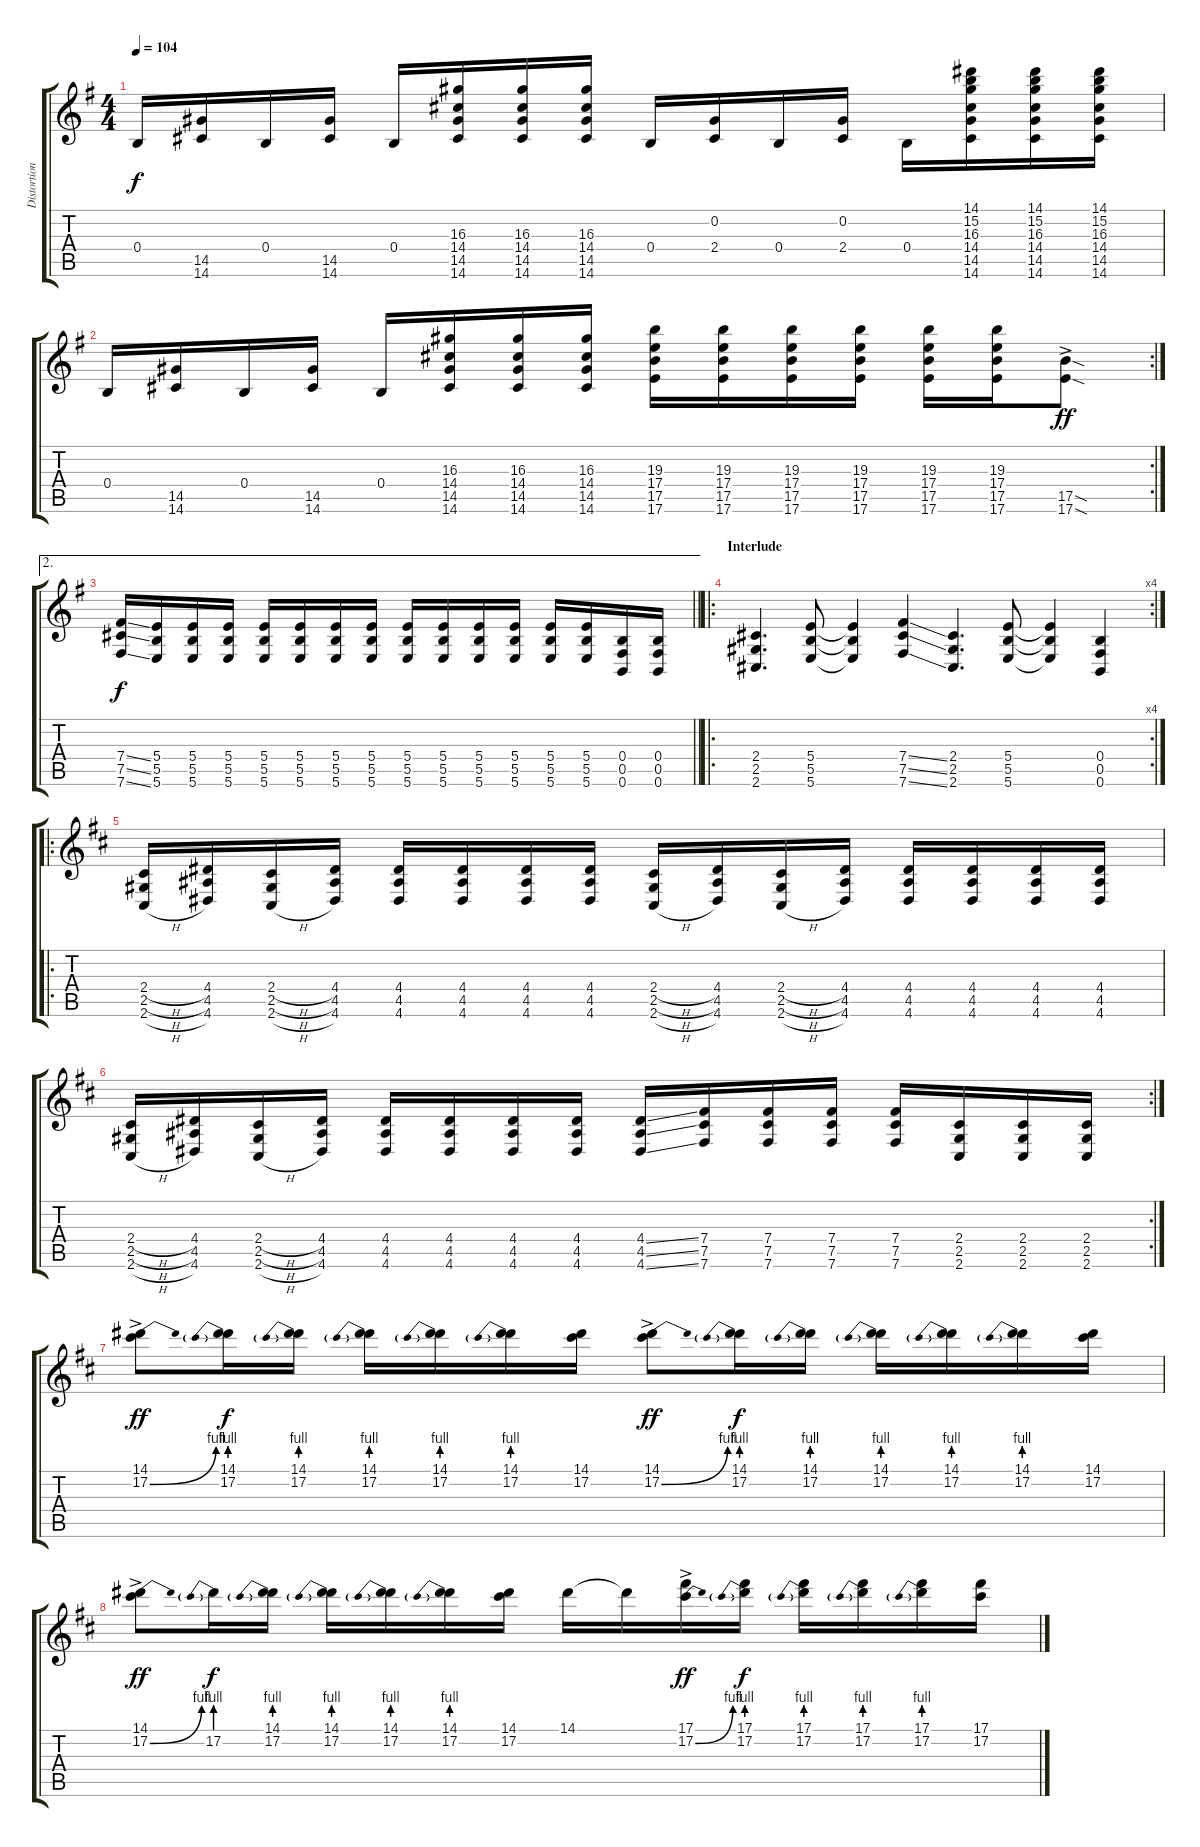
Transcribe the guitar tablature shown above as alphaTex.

\track ("Distortion" "Distortion") {instrument distortionguitar}
\staff {score tabs}
\tuning (Db4 Ab3 E3 B2 Gb2 B1) {hide}
\ts (4 4)
\tempo 104
\clef g2
\ks g
0.4.16{dy f} (14.5 14.6).16 0.4.16 (14.5 14.6).16 0.4.16 (16.3 14.4 14.5 14.6).16 (16.3 14.4 14.5 14.6).16 (16.3 14.4 14.5 14.6).16 0.4.16 (0.2 2.4).16 0.4.16 (0.2 2.4).16 0.4.16 (14.1 15.2 16.3 14.4 14.5 14.6).16 (14.1 15.2 16.3 14.4 14.5 14.6).16 (14.1 15.2 16.3 14.4 14.5 14.6).16 |
\rc 2
0.4.16 (14.5 14.6).16 0.4.16 (14.5 14.6).16 0.4.16 (16.3 14.4 14.5 14.6).16 (16.3 14.4 14.5 14.6).16 (16.3 14.4 14.5 14.6).16 (19.3 17.4 17.5 17.6).16 (19.3 17.4 17.5 17.6).16 (19.3 17.4 17.5 17.6).16 (19.3 17.4 17.5 17.6).16 (19.3 17.4 17.5 17.6).16 (19.3 17.4 17.5 17.6).16 (17.5{sod ac} 17.6{sod ac}).8{dy ff} |
\ae 2
\barLineRight lightlight
(7.4{ss} 7.5{ss} 7.6{ss}).16{dy f} (5.4 5.5 5.6).16 (5.4 5.5 5.6).16 (5.4 5.5 5.6).16 (5.4 5.5 5.6).16 (5.4 5.5 5.6).16 (5.4 5.5 5.6).16 (5.4 5.5 5.6).16 (5.4 5.5 5.6).16 (5.4 5.5 5.6).16 (5.4 5.5 5.6).16 (5.4 5.5 5.6).16 (5.4 5.5 5.6).16 (5.4 5.5 5.6).16 (0.4 0.5 0.6).16 (0.4 0.5 0.6).16 |
\ro
\rc 4
\section ("" "Interlude")
(2.4 2.5 2.6).4{d} (5.4 5.5 5.6).8 (5.4{t} 5.5{t} 5.6{t}).4 (7.4{ss} 7.5{ss} 7.6{ss}).4 (2.4 2.5 2.6).4{d} (5.4 5.5 5.6).8 (5.4{t} 5.5{t} 5.6{t}).4 (0.4 0.5 0.6).4 |
\ro
\ks d
(2.4{h} 2.5{h} 2.6{h}).16 (4.4 4.5 4.6).16 (2.4{h} 2.5{h} 2.6{h}).16 (4.4 4.5 4.6).16 (4.4 4.5 4.6).16 (4.4 4.5 4.6).16 (4.4 4.5 4.6).16 (4.4 4.5 4.6).16 (2.4{h} 2.5{h} 2.6{h}).16 (4.4 4.5 4.6).16 (2.4{h} 2.5{h} 2.6{h}).16 (4.4 4.5 4.6).16 (4.4 4.5 4.6).16 (4.4 4.5 4.6).16 (4.4 4.5 4.6).16 (4.4 4.5 4.6).16 |
\rc 2
(2.4{h} 2.5{h} 2.6{h}).16 (4.4 4.5 4.6).16 (2.4{h} 2.5{h} 2.6{h}).16 (4.4 4.5 4.6).16 (4.4 4.5 4.6).16 (4.4 4.5 4.6).16 (4.4 4.5 4.6).16 (4.4 4.5 4.6).16 (4.4{ss} 4.5{ss} 4.6{ss}).16 (7.4 7.5 7.6).16 (7.4 7.5 7.6).16 (7.4 7.5 7.6).16 (7.4 7.5 7.6).16 (2.4 2.5 2.6).16 (2.4 2.5 2.6).16 (2.4 2.5 2.6).16 |
(14.1{ac} 17.2{be (bend 0 0 60 4) ac}).8{dy ff} (14.1 17.2{be (prebend 0 4 60 4)}).16{dy f} (14.1 17.2{be (prebend 0 4 60 4)}).16 (14.1 17.2{be (prebend 0 4 60 4)}).16 (14.1 17.2{be (prebend 0 4 60 4)}).16 (14.1 17.2{be (prebend 0 4 60 4)}).16 (14.1 17.2).16 (14.1{ac} 17.2{be (bend 0 0 60 4) ac}).8{dy ff} (14.1 17.2{be (prebend 0 4 60 4)}).16{dy f} (14.1 17.2{be (prebend 0 4 60 4)}).16 (14.1 17.2{be (prebend 0 4 60 4)}).16 (14.1 17.2{be (prebend 0 4 60 4)}).16 (14.1 17.2{be (prebend 0 4 60 4)}).16 (14.1 17.2).16 |
(14.1{ac} 17.2{be (bend 0 0 60 4) ac}).8{dy ff} 17.2{be (prebend 0 4 60 4)}.16{dy f} (14.1 17.2{be (prebend 0 4 60 4)}).16 (14.1 17.2{be (prebend 0 4 60 4)}).16 (14.1 17.2{be (prebend 0 4 60 4)}).16 (14.1 17.2{be (prebend 0 4 60 4)}).16 (14.1 17.2).16 14.1.16 14.1{t}.16 (17.1{ac} 17.2{be (bend 0 0 60 4) ac}).16{dy ff} (17.1 17.2{be (prebend 0 4 60 4)}).16{dy f} (17.1 17.2{be (prebend 0 4 60 4)}).16 (17.1 17.2{be (prebend 0 4 60 4)}).16 (17.1 17.2{be (prebend 0 4 60 4)}).16 (17.1 17.2).16
